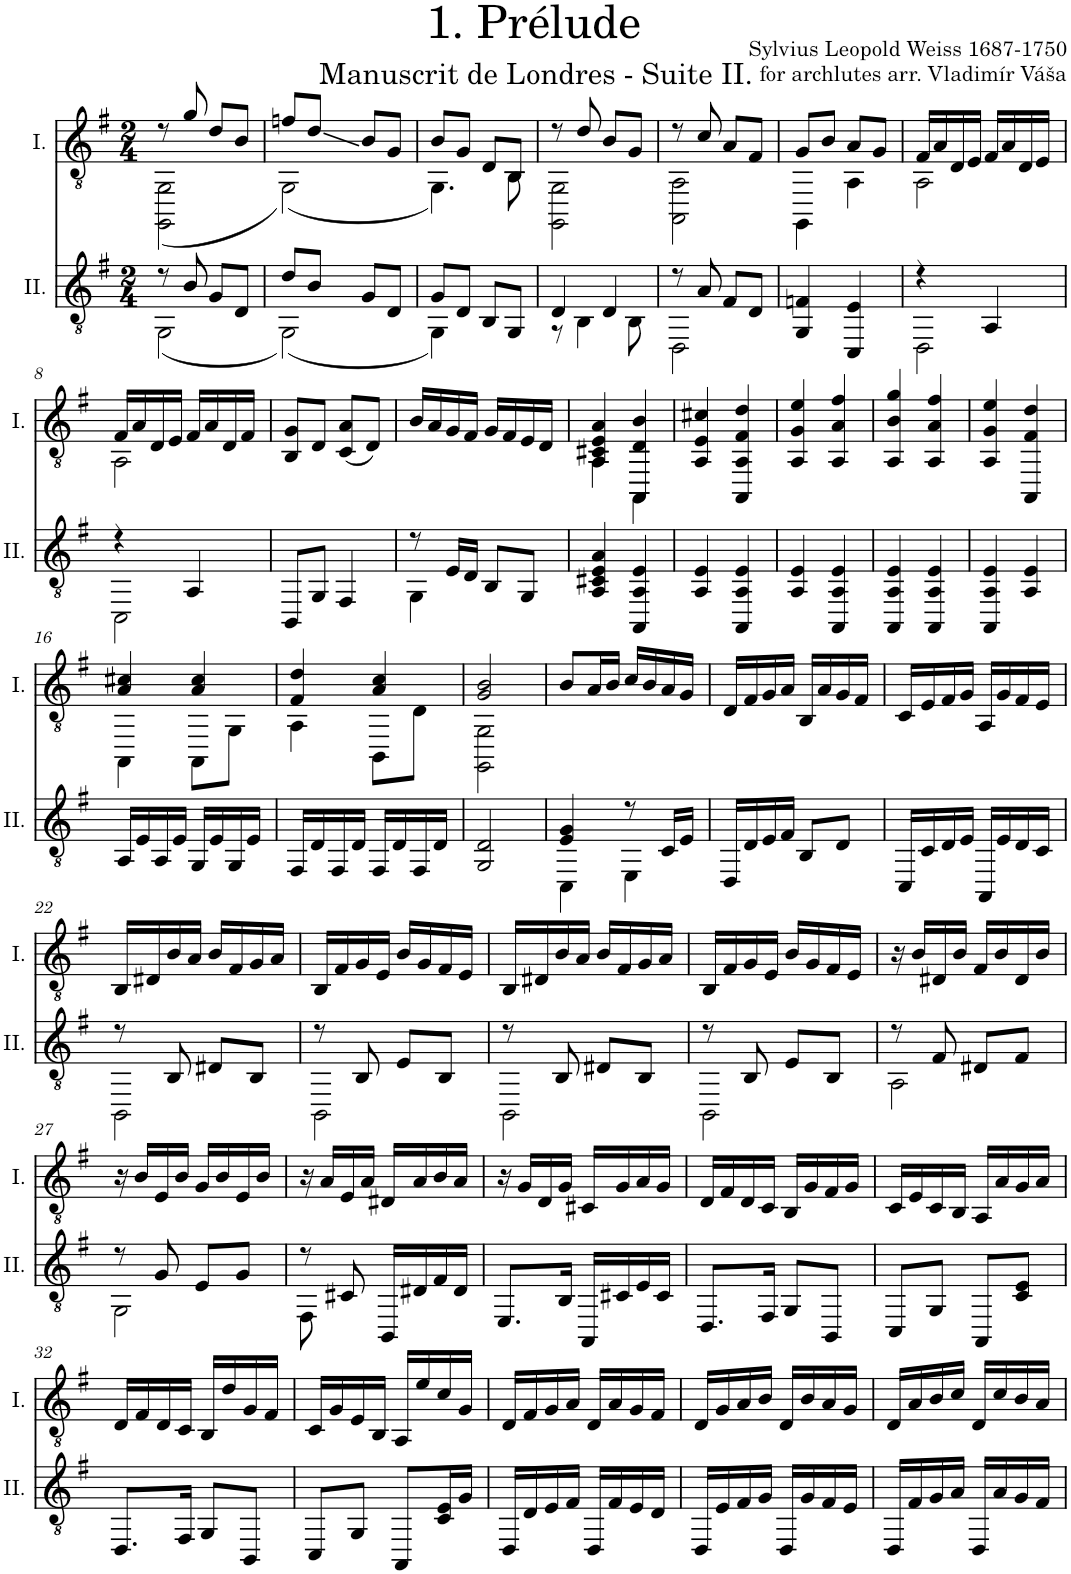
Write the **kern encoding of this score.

**kern	**kern
*part2	*part1
*staff2	*staff1
*I"II.	*I"I.
*I'II.	*I'I.
*clefGv2	*clefGv2
*k[f#]	*k[f#]
*M2/4	*M2/4
=1	=1
*^	*^
8r	(2GG\	8r	(2GGG\ 2GG\
8B/	.	8g/	.
8G/L	.	8d/L	.
8D/J	.	8B/J	.
=2	=2	=2	=2
8d/L	(2GG\)	8fn/L	(2GG\)
8B/J	.	8d/J	.
8G/L	.	8B/L	.
8D/J	.	8G/J	.
=3	=3	=3	=3
8G/L	4GG\)	8B/L	4.GG\)
8D/J	.	8G/J	.
8BB/L	4ryy	8D/L	.
8GG/J	.	8BB/J	8BB\
=4	=4	=4	=4
4D/	8r	8r	2GGG\ 2GG\
.	4BB\	8d/	.
4D/	.	8B/L	.
.	8BB\	8G/J	.
=5	=5	=5	=5
8r	2DD\	8r	2AAA\ 2AA\
8A/	.	8c/	.
8F#/L	.	8A/L	.
8D/J	.	8F#/J	.
*v	*v	*	*
=6	=6	=6
4GG/ 4Fn/	8G/L	4GGG\
.	8B/J	.
4CC/ 4E/	8A/L	4AA\
.	8G/J	.
=7	=7	=7
*^	*	*
4r	2DD\	16F#/LL	2AA\
.	.	16A/	.
.	.	16D/	.
.	.	16E/JJ	.
4AA/	.	16F#/LL	.
.	.	16A/	.
.	.	16D/	.
.	.	16E/JJ	.
!!LO:LB:g=z	!!
=8	=8	=8	=8
4r	2CC\	16F#/LL	2AA\
.	.	16A/	.
.	.	16D/	.
.	.	16E/JJ	.
4AA/	.	16F#/LL	.
.	.	16A/	.
.	.	16D/	.
.	.	16F#/JJ	.
*v	*v	*	*
*	*v	*v
=9	=9
8BBB/L	8BB/ 8G/L
8GG/J	8D/J
4FF#/	(8C/ 8A/L
.	8D/J)
=10	=10
*^	*
8r	4GG\	16B/LL
.	.	16A/
16E/LL	.	16G/
16D/JJ	.	16F#/JJ
8BB/L	4ryy	16G/LL
.	.	16F#/
8GG/J	.	16E/
.	.	16D/JJ
*v	*v	*
=11	=11
*	*^
4AA/ 4C#X/ 4E/ 4A/	4AA/ 4C#X/ 4E/ 4A/	4AA\
4AAA/ 4AA/ 4E/	4AAA/ 4D/ 4B/	4AAA\
*	*v	*v
=12	=12
4AA/ 4E/	4AA/ 4E/ 4c#X/
4AAA/ 4AA/ 4E/	4AAA/ 4AA/ 4F#/ 4d/
=13	=13
4AA/ 4E/	4AA/ 4G/ 4e/
4AAA/ 4AA/ 4E/	4AA/ 4A/ 4f#/
=14	=14
4AAA/ 4AA/ 4E/	4AA/ 4B/ 4g/
4AAA/ 4AA/ 4E/	4AA/ 4A/ 4f#/
=15	=15
4AAA/ 4AA/ 4E/	4AA/ 4G/ 4e/
4AA/ 4E/	4AAA/ 4F#/ 4d/
!!LO:LB:g=z
=16	=16
*	*^
16AA/LL	4A/ 4c#X/	4AAA\
16E/	.	.
16AA/	.	.
16E/JJ	.	.
16GG/LL	4A/ 4c#/	8AAA\L
16E/	.	.
16GG/	.	8GG\J
16E/JJ	.	.
=17	=17	=17
16FF#/LL	4F#/ 4d/	4AA\
16D/	.	.
16FF#/	.	.
16D/JJ	.	.
16FF#/LL	4A/ 4c/	8BBB\L
16D/	.	.
16FF#/	.	8D\J
16D/JJ	.	.
=18	=18	=18
2GG/ 2D/	2G/ 2B/	2GGG\ 2GG\
*	*v	*v
=19	=19
*^	*
4E/ 4G/	4CC\	8B/L
.	.	16A/L
.	.	16B/JJ
8r	4EE\	16c/LL
.	.	16B/
16C/LL	.	16A/
16E/JJ	.	16G/JJ
*v	*v	*
=20	=20
16DD/LL	16D/LL
16D/	16F#/
16E/	16G/
16F#/JJ	16A/JJ
8BB/L	16BB/LL
.	16A/
8D/J	16G/
.	16F#/JJ
=21	=21
16CC/LL	16C/LL
16C/	16E/
16D/	16F#/
16E/JJ	16G/JJ
16AAA/LL	16AA/LL
16E/	16G/
16D/	16F#/
16C/JJ	16E/JJ
!!LO:LB:g=z
=22	=22
*^	*
8r	2BBB\	16BB/LL
.	.	16D#X/
8BB/	.	16B/
.	.	16A/JJ
8D#X/L	.	16B/LL
.	.	16F#/
8BB/J	.	16G/
.	.	16A/JJ
=23	=23	=23
8r	2BBB\	16BB/LL
.	.	16F#/
8BB/	.	16G/
.	.	16E/JJ
8E/L	.	16B/LL
.	.	16G/
8BB/J	.	16F#/
.	.	16E/JJ
=24	=24	=24
8r	2BBB\	16BB/LL
.	.	16D#X/
8BB/	.	16B/
.	.	16A/JJ
8D#X/L	.	16B/LL
.	.	16F#/
8BB/J	.	16G/
.	.	16A/JJ
=25	=25	=25
8r	2BBB\	16BB/LL
.	.	16F#/
8BB/	.	16G/
.	.	16E/JJ
8E/L	.	16B/LL
.	.	16G/
8BB/J	.	16F#/
.	.	16E/JJ
=26	=26	=26
8r	2AA\	16r
.	.	16B/LL
8F#/	.	16D#X/
.	.	16B/JJ
8D#X/L	.	16F#/LL
.	.	16B/
8F#/J	.	16D#/
.	.	16B/JJ
!!LO:LB:g=z
=27	=27	=27
8r	2GG\	16r
.	.	16B/LL
8G/	.	16E/
.	.	16B/JJ
8E/L	.	16G/LL
.	.	16B/
8G/J	.	16E/
.	.	16B/JJ
=28	=28	=28
8r	8FF#\	16r
.	.	16A/LL
8C#X/	4.ryy	16E/
.	.	16A/JJ
16BBB/LL	.	16D#X/LL
16D#X/	.	16A/
16F#/	.	16B/
16D#/JJ	.	16A/JJ
*v	*v	*
=29	=29
8.EE/L	16r
.	16G/LL
.	16D/
16BB/Jk	16G/JJ
16AAA/LL	16C#X/LL
16C#X/	16G/
16E/	16A/
16C#/JJ	16G/JJ
=30	=30
8.DD/L	16D/LL
.	16F#/
.	16D/
16FF#/Jk	16C/JJ
8GG/L	16BB/LL
.	16G/
8BBB/J	16F#/
.	16G/JJ
=31	=31
8CC/L	16C/LL
.	16E/
8GG/J	16C/
.	16BB/JJ
8AAA/L	16AA/LL
.	16A/
8C/ 8E/J	16G/
.	16A/JJ
!!LO:LB:g=z
=32	=32
8.DD/L	16D/LL
.	16F#/
.	16D/
16FF#/Jk	16C/JJ
8GG/L	16BB/LL
.	16d/
8BBB/J	16G/
.	16F#/JJ
=33	=33
8CC/L	16C/LL
.	16G/
8GG/J	16E/
.	16BB/JJ
8AAA/L	16AA/LL
.	16e/
16C/ 16E/L	16c/
16G/JJ	16G/JJ
=34	=34
16DD/LL	16D/LL
16D/	16F#/
16E/	16G/
16F#/JJ	16A/JJ
16DD/LL	16D/LL
16F#/	16A/
16E/	16G/
16D/JJ	16F#/JJ
=35	=35
16DD/LL	16D/LL
16E/	16G/
16F#/	16A/
16G/JJ	16B/JJ
16DD/LL	16D/LL
16G/	16B/
16F#/	16A/
16E/JJ	16G/JJ
=36	=36
16DD/LL	16D/LL
16F#/	16A/
16G/	16B/
16A/JJ	16c/JJ
16DD/LL	16D/LL
16A/	16c/
16G/	16B/
16F#/JJ	16A/JJ
=	=
*-	*-
